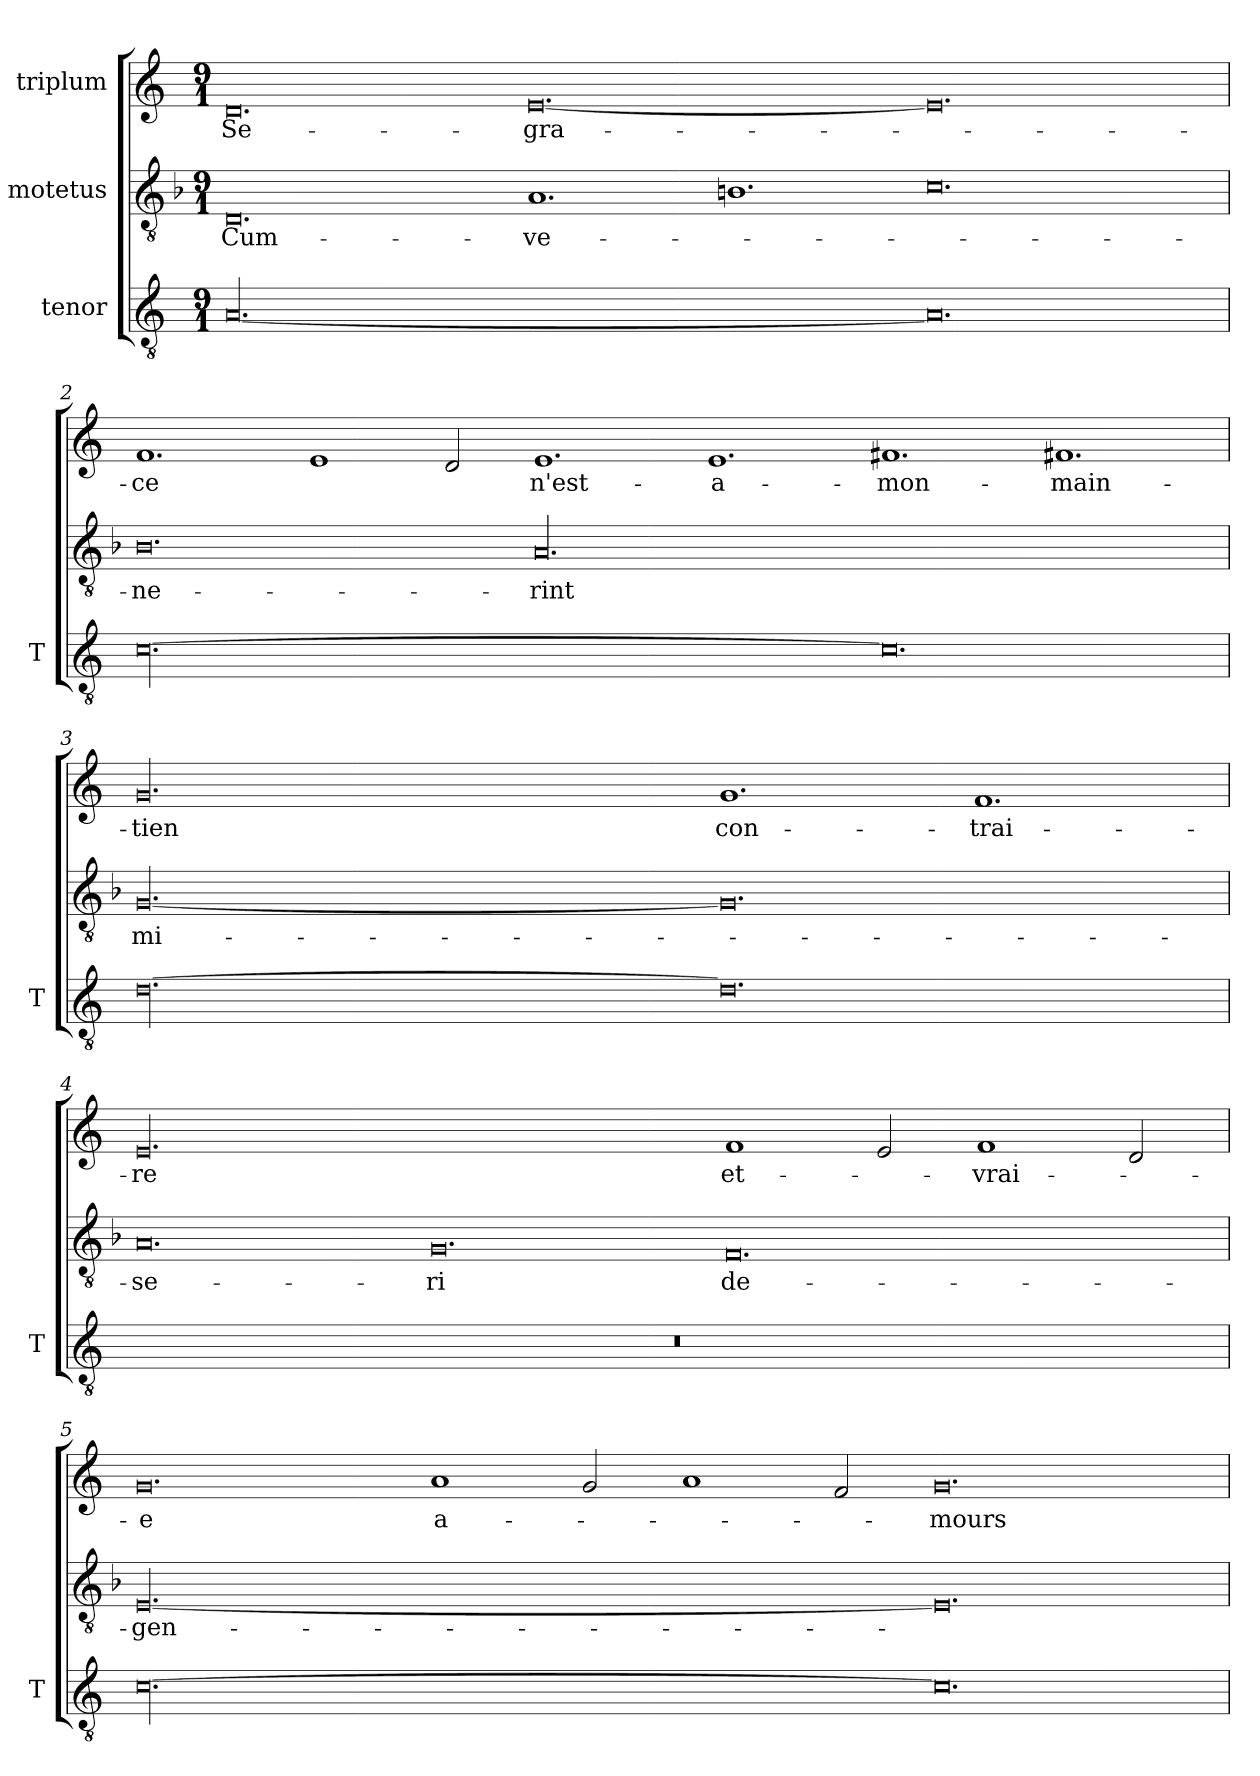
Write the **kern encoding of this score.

**kern	**kern	**text	**text	**kern	**text
*part3	*part2	*part2	*part2	*part1	*part1
*staff3	*staff2	*staff2	*staff2	*staff1	*staff1
*I"tenor	*I"motetus	*	*	*I"triplum	*
*I'T	*	*	*	*	*
*clefGv2	*clefGv2	*	*	*clefG2	*
*k[]	*k[b-]	*	*	*k[]	*
*C:	*F:	*	*	*C:	*
*M9/1	*M9/1	*	*	*M9/1	*
=1	=1	=1	=1	=1	=1
[00.A/	0.D/	Cum-	-	0.d/	Se-
.	1.A/	ve-	.	[0.e/	gra-
.	1.Bn\	.	.	.	.
0.A/]	0.c\	.	.	0.e/]	.
=2	=2	=2	=2	=2	=2
[00.c\	0.B-\	ne-	.	1.f/	-ce
.	.	.	.	1e/	.
.	.	.	.	2d/	.
.	00.A/	-rint	.	1.e/	n'est-
.	.	.	.	1.e/	a-
0.c\]	.	.	.	1.f#X/	mon-
.	.	.	.	1.f#X/	main-
=3	=3	=3	=3	=3	=3
[00.d\	[00.G/	mi-	.	00.g/	-tien
0.d\]	0.G/]	.	.	1.g/	con-
.	.	.	.	1.f/	-trai-
=4	=4	=4	=4	=4	=4
1%9r	0.A/	-se-	.	00.e/	-re
.	0.G/	-ri	.	.	.
.	0.F/	de-	.	1f/	et-
.	.	.	.	2e/	.
.	.	.	.	1f/	vrai-
.	.	.	.	2d/	.
=5	=5	=5	=5	=5	=5
[00.c\	[00.E/	-gen-	.	0.g/	-e
.	.	.	.	1a/	a-
.	.	.	.	2g/	.
.	.	.	.	1a/	.
.	.	.	.	2f/	.
0.c\]	0.E/]	.	.	0.g/	mours-
=	=	=	=	=	=
*-	*-	*-	*-	*-	*-
